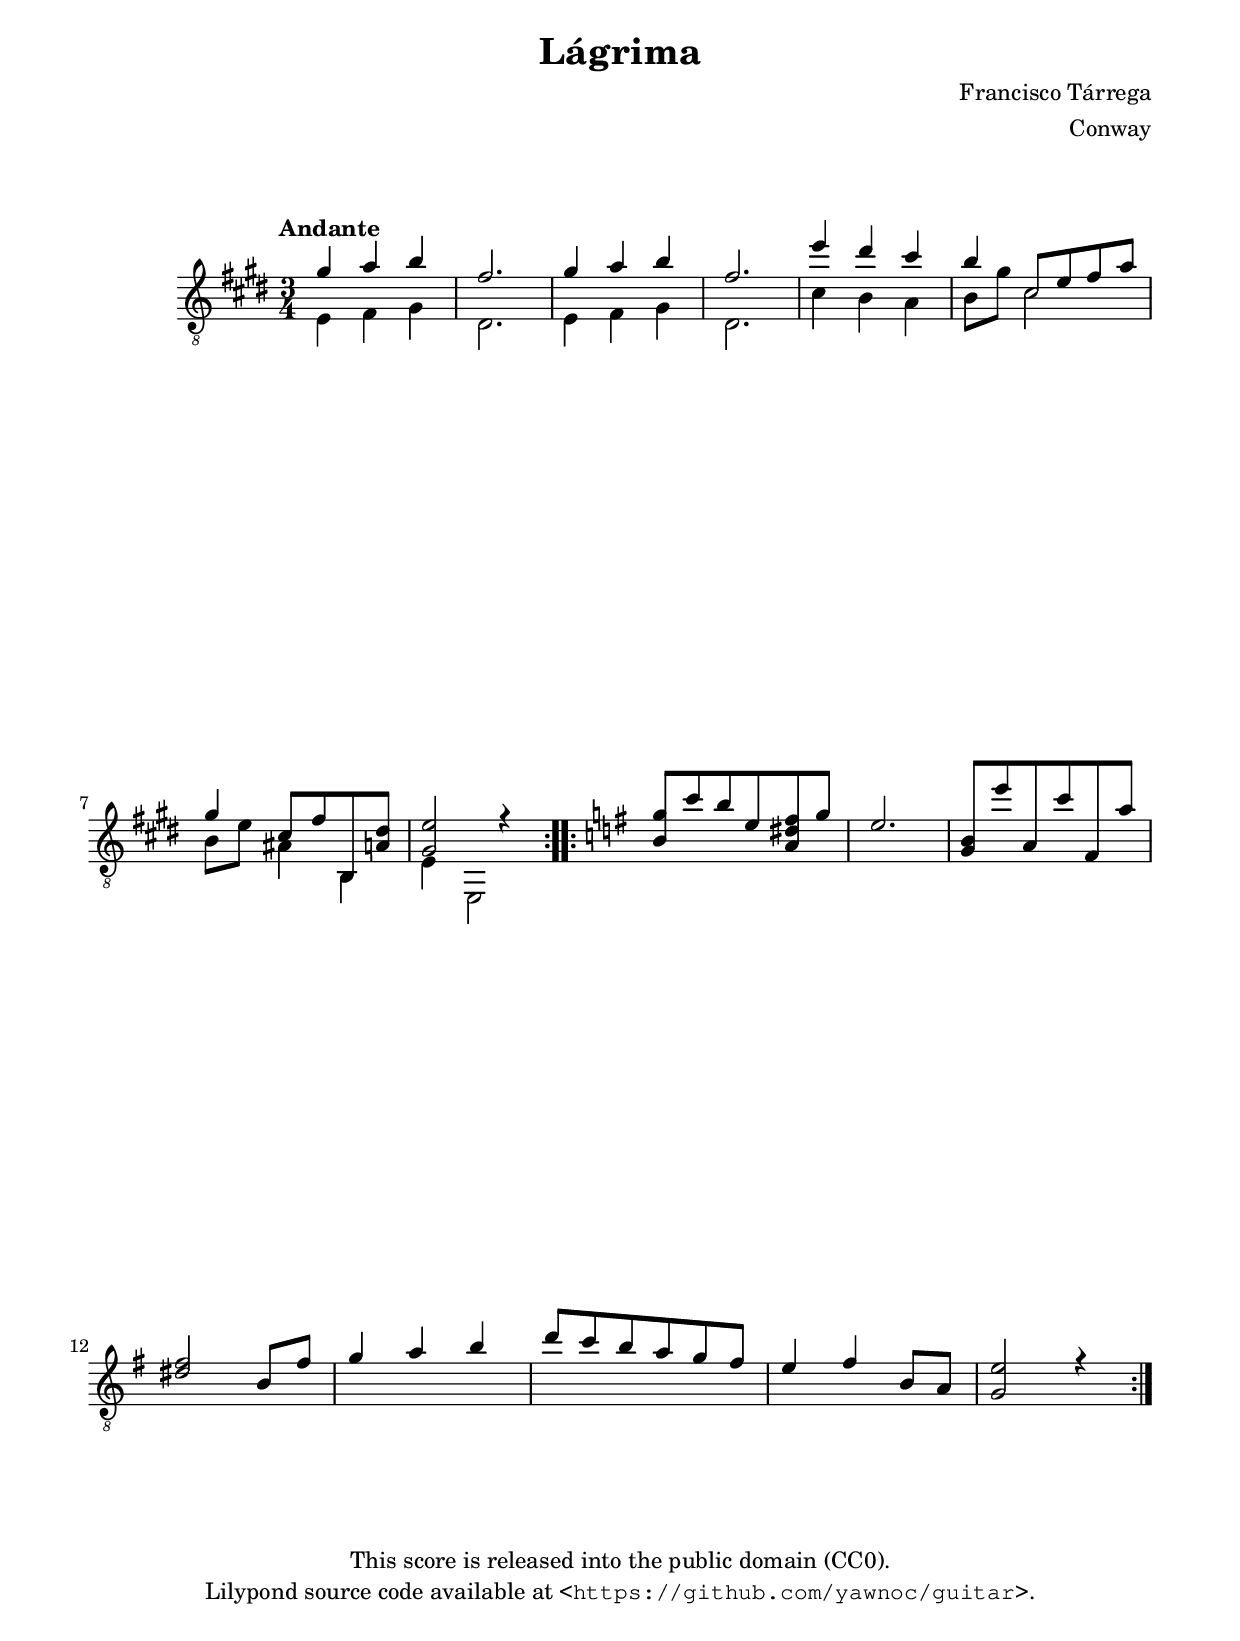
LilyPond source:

\version "2.18.2"


%%%%%%%%%%%%%%%%%%%%%%%%%%%%%%%%%%%%%%%%%%%%%%%%%%%%%%%%%%%%%%%%
% General
%%%%%%%%%%%%%%%%%%%%%%%%%%%%%%%%%%%%%%%%%%%%%%%%%%%%%%%%%%%%%%%%

\paper {
  top-margin = 1.5\cm
  left-margin = 1.5\cm
  right-margin = 1.5\cm
  bottom-margin = 1.5\cm
  ragged-last-bottom = ##f
  footnote-separator-markup = \markup { \vspace #1.5 }
}

globalSettings = {
  \accidentalStyle modern
  \compressFullBarRests
  \mergeDifferentlyHeadedOn
  \mergeDifferentlyDottedOn
  \numericTimeSignature
  \pointAndClickOff
  \override TextScript.extra-offset = #'(0 . 0.7)
  \override Score.FootnoteItem.annotation-line = ##f
}

origin-url = "https://github.com/yawnoc/guitar"

\header {
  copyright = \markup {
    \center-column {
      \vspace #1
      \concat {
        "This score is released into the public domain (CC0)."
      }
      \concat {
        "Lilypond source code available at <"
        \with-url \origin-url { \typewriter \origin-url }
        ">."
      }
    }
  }
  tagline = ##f
}

triplet = #(define-music-function
  (parser location music) (ly:music?)
  #{
    \tuplet 3/2 { $music }
  #}
)

tripletDuple = #(define-music-function
  (parser location music) (ly:music?)
  #{
    \tuplet 6/4 { $music }
  #}
)

overrideBeamedStemLengths = #(define-scheme-function
  (parser location lengths) (list?)
  #{
    \override Stem.details.beamed-lengths = $lengths
  #}
)
revertBeamedStemLengths = { \revert Stem.details.beamed-lengths }

overrideBeamVerticalPositions = #(define-scheme-function
  (parser location positions) (pair?)
  #{
    \override Beam.positions = $positions
  #}
)

%%%%%%%%%%%%%%%%%%%%%%%%%%%%%%%%%%%%%%%%%%%%%%%%%%%%%%%%%%%%%%%%
% Semantic bar lines
%%%%%%%%%%%%%%%%%%%%%%%%%%%%%%%%%%%%%%%%%%%%%%%%%%%%%%%%%%%%%%%%

barLineGoto = { \bar "||" }
barLineKeyChange = { \bar "||" }
barLineEnd = { \bar "|." }

%%%%%%%%%%%%%%%%%%%%%%%%%%%%%%%%%%%%%%%%%%%%%%%%%%%%%%%%%%%%%%%%
% Guitar notation
%%%%%%%%%%%%%%%%%%%%%%%%%%%%%%%%%%%%%%%%%%%%%%%%%%%%%%%%%%%%%%%%

stringNumbersAbove = { \set stringNumberOrientations = #'(up) }
stringNumbersBelow = { \set stringNumberOrientations = #'(down) }

fingeringAbove = { \set fingeringOrientations = #'(up) }
fingeringBelow = { \set fingeringOrientations = #'(down) }
fingeringAleft = { \set fingeringOrientations = #'(left) }
fingeringAright = { \set fingeringOrientations = #'(right) }

startGraceMusic = {
  <>(
  \override Fingering.font-size = -6
}
stopGraceMusic = {
  \revert Fingering.font-size
  <>)
}

overrideHorizontalShift = #(define-scheme-function
  (parser location distance) (number?)
  #{
    \override NoteColumn.force-hshift = $distance
  #}
)
revertHorizontalShift = { \revert NoteColumn.force-hshift }

barreSpan = #(define-music-function
  (parser location label offsetPair music)
  (string? (pair? (cons 0 0)) ly:music?)
  (let
    (
      (elements (extract-named-music music '(NoteEvent EventChord)))
    )
    (if
      (pair? elements)
      (let
        (
          (first-element (first elements))
          (last-element (last elements))
        )
        (set!
          (ly:music-property first-element 'articulations)
          (cons
            (make-music 'TextSpanEvent 'span-direction -1)
            (ly:music-property first-element 'articulations)
          )
        )
        (set!
          (ly:music-property last-element 'articulations)
          (cons
            (make-music 'TextSpanEvent 'span-direction 1)
            (ly:music-property last-element 'articulations)
          )
        )
      )
    )
  )
  #{
    \once \override TextSpanner.font-shape = #'upright
    \once \override TextSpanner.style = #'line
    \once \override TextSpanner.extra-offset = #offsetPair
    \once \override TextSpanner.bound-details = #`(
      (left
        (text . ,#{ \markup { \raise #-0.7 { #label \hspace #0.7 }} #})
        (Y . 0)
        (padding . -0.8)
        (attach-dir . -2)
      )
      (right
        (text . ,#{ \markup { \draw-line #'(0 . -1.3) } #}) ;; draw hook
        (Y . 0)
        (padding . -0.5)
        (attach-dir . 2)
      )
    )
    \once \override TextSpanner #'after-line-breaking = #(lambda (grob)
      (let*
        (
          (originalGrob (ly:grob-original grob))
          (splitGrobs (ly:spanner-broken-into originalGrob))
        )
        (if
          (and
            (>= (length splitGrobs) 2)
            (not (eq? (car (last-pair splitGrobs)) grob))
          )
          (begin
            (ly:grob-set-nested-property! grob
              '(bound-details right text)
              #{ \markup { \draw-line #'(0 . 0) } #} ;; suppress draw hook
            )
            (ly:grob-set-property! grob
              'extra-offset
              (cons
                (car offsetPair)
                (+ (cdr offsetPair) 0.7) ;; correction for suppressed hook
              )
            )
            (ly:grob-set-nested-property! grob
              '(bound-details right padding)
              #'-3 ;; increase spanner length
            )
          )
        )
      )
    )
    $music
  #}
)

barre = #(define-scheme-function
  (parser location label) (string?)
  #{
    \markup {
      \center-align {
        \hspace #0.7
        $label
      }
    }
  #}
)

nudgeNextBarre = #(define-scheme-function
  (parser location distance) (number?)
  #{
    \once \override TextScript.X-offset = $distance
  #}
)

position = #(define-scheme-function
  (parser location label) (string?)
  #{
    \markup {
      \center-align {
        \hspace #0.5
        $label
      }
    }
  #}
)

#(define-markup-command
  (markupString layout properties stringNumber) (markup?)
  (interpret-markup layout properties
    #{
      \markup \circle { \bold #stringNumber }
    #}
  )
)

#(define-markup-command
  (resonatesOn layout properties note stringNumber) (markup? markup?)
  (interpret-markup layout properties
    #{
      \markup { #note "resonates on" \markupString #stringNumber }
    #}
  )
)

%%%%%%%%%%%%%%%%%%%%%%%%%%%%%%%%%%%%%%%%%%%%%%%%%%%%%%%%%%%%%%%%
% Goto statements
%%%%%%%%%%%%%%%%%%%%%%%%%%%%%%%%%%%%%%%%%%%%%%%%%%%%%%%%%%%%%%%%

overrideGotoVisibility = {
  \once \override Score.RehearsalMark #'break-visibility = #'#(#t #t #f)
}

makeGotoMark = #(define-scheme-function
  (parser location label) (string?)
  #{
    \mark \markup { \small \italic $label }
  #}
)

simultaneousMarkSeparator = {
  \cadenzaOn
    s1073741824 % stupid, but works
  \cadenzaOff
}

coda = {
  \overrideGotoVisibility
  \mark \markup { \musicglyph #"scripts.coda" }
}

fine = {
  \overrideGotoVisibility
  \makeGotoMark Fine
}

dcAlCoda = {
  \overrideGotoVisibility
  \makeGotoMark "D.C. al Coda"
}

dcAlFine = {
  \overrideGotoVisibility
  \makeGotoMark "D.C. al Fine"
}

toCoda = {
  \overrideGotoVisibility
  \makeGotoMark "to Coda"
}



\header {
  title = "Lágrima"
  composer = "Francisco Tárrega"
  arranger = "Conway"
}


initialSignatures = {
  \tempo "Andante"
  \clef "treble_8"
  \key e \major
  \time 3/4
}


highVoiceMusic = {
  
  \globalSettings
  \initialSignatures
  
  % Major section
  \barNumberCheck #1
  \repeat volta 2 {
    \relative c'' {
      gis4 a b |
      fis2. |
      gis4 a b |
      fis2. |
      e'4 dis cis |
      b cis,8 e fis a |
      gis4 cis,8 fis b,, <dis' a> |
      <e gis,>2 r4 |
    }
  }
  
  % Minor section
  \barNumberCheck #9
  \key e \minor
  \repeat volta 2 {
    \relative c' {
      <g' b,>8 c b e, <fis dis a> g |
      e2. |
      <b g>8 e' a,, c' fis,, a' |
      <fis dis>2 b,8 fis' |
      g4 a b |
      d8 c b a g fis |
      e4 fis b,8 a |
      <g e'>2 r4 |
    }
  }
  
}


lowVoiceMusic = {
  
  % Major section
  \barNumberCheck #1
  \repeat volta 2 {
    \relative c {
      e4 fis gis |
      dis2. |
      e4 fis gis |
      dis2. |
      cis'4 b a |
      b8 gis' cis,2 |
      b8 e ais,4 b, |
      e4 e,2 |
    }
  }
  
}


allMusic = {
  \initialSignatures
  <<
    << \highVoiceMusic >>
      \\
    << \lowVoiceMusic >>
  >>
}


\score {
  \allMusic
}
